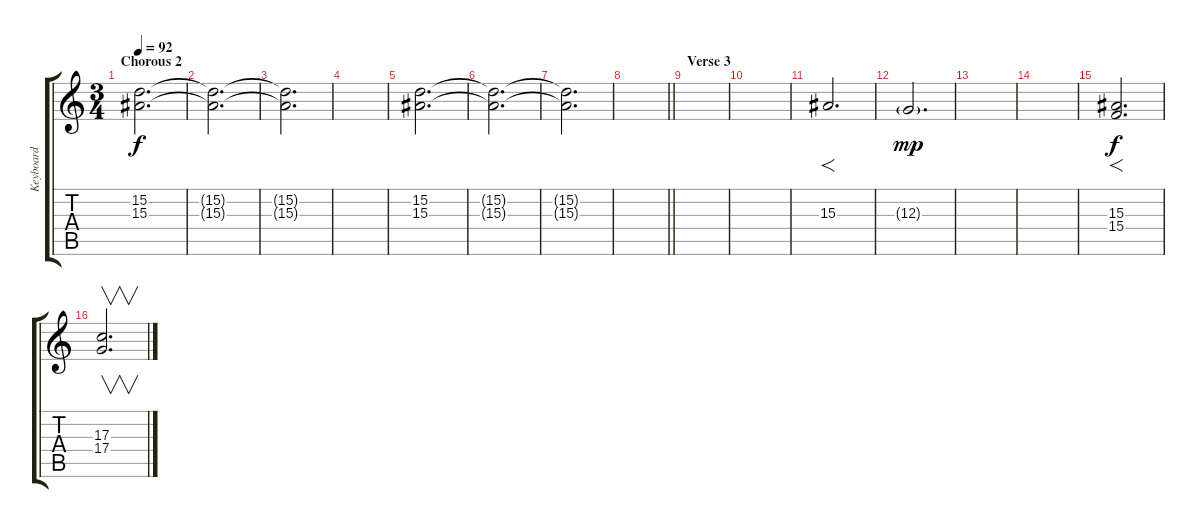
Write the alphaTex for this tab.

\track ("Keyboard" "Keyboard") {instrument stringensemble1}
\staff {score tabs}
\tuning (E4 B3 G3 D3 A2 E2) {hide}
\ts (3 4)
\section ("" "Chorous 2")
\tempo 92
\clef g2
\ks c
(15.2 15.3).2{d dy f volume 12} |
(15.2{t} 15.3{t}).2{d} |
(15.2{t} 15.3{t}).2{d volume 0} |
|
(15.2 15.3).2{d volume 12} |
(15.2{t} 15.3{t}).2{d} |
(15.2{t} 15.3{t}).2{d volume 0} |
\barLineRight lightlight
|
\section ("" "Verse 3")
|
|
15.3.2{f d volume 14} |
12.3{g}.2{d dy mp volume 2} |
|
|
(15.3 15.4).2{f d dy f volume 14} |
(17.3 17.4).2{v d volume 0}
